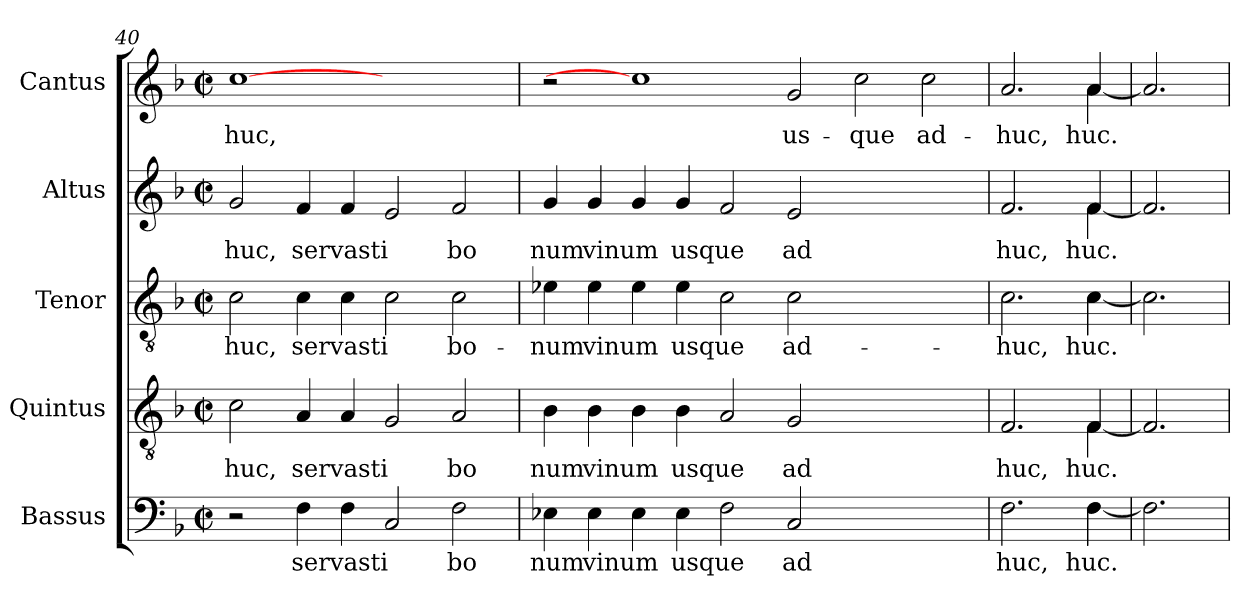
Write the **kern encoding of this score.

**kern	**text	**kern	**text	**kern	**text	**kern	**text	**kern	**text
*part5	*part5	*part4	*part4	*part3	*part3	*part2	*part2	*part1	*part1
*staff5	*staff5	*staff4	*staff4	*staff3	*staff3	*staff2	*staff2	*staff1	*staff1
*I"Bassus	*	*I"Quintus	*	*I"Tenor	*	*I"Altus	*	*I"Cantus	*
*clefF4	*	*clefGv2	*	*clefGv2	*	*clefG2	*	*clefG2	*
*k[b-]	*	*k[b-]	*	*k[b-]	*	*k[b-]	*	*k[b-]	*
*F:	*	*F:	*	*F:	*	*F:	*	*F:	*
*M2/2	*	*M2/2	*	*M2/2	*	*M2/2	*	*M2/2	*
*met(c|)	*	*met(c|)	*	*met(c|)	*	*met(c|)	*	*met(c|)	*
=40	=40	=40	=40	=40	=40	=40	=40	=40	=40
!	!	!	!LO:LY:b:cj	!	!LO:LY:b:cj	!	!LO:LY:b:cj	!	!LO:LY:b:cj
2r	.	2c\	huc,	2c\	-huc,	2g/	huc,	[1cc	-huc,
!	!LO:LY:b	!	!LO:LY:b	!	!LO:LY:b	!	!LO:LY:b	!	!
4F\	servasti	4A/	servasti	4c\	servasti	4f/	servasti	.	.
4F\	.	4A/	.	4c\	.	4f/	.	.	.
2C/	.	2G/	.	2c\	.	2e/	.	1ryy	.
!	!LO:LY:b:cj	!	!LO:LY:b:cj	!	!LO:LY:b:cj	!	!LO:LY:b:cj	!	!
2F\	bo	2A/	bo	2c\	bo-	2f/	bo	.	.
=41	=41	=41	=41	=41	=41	=41	=41	=41	=41
!	!LO:LY:b:cj	!	!LO:LY:b:cj	!	!LO:LY:b:cj	!	!LO:LY:b:cj	!	!
4E-X\	num	4B-\	num	4e-X\	-num	4g/	num	2r	.
!	!LO:LY:b	!	!LO:LY:b	!	!LO:LY:b	!	!LO:LY:b	!	!
4E-\	vinum	4B-\	vinum	4e-\	vinum	4g/	vinum	.	.
4E-\	.	4B-\	.	4e-\	.	4g/	.	1cc]	.
!	!LO:LY:b	!	!LO:LY:b	!	!LO:LY:b	!	!LO:LY:b	!	!
4E-\	usque	4B-\	usque	4e-\	usque	4g/	usque	.	.
2F\	.	2A/	.	2c\	.	2f/	.	.	.
!	!LO:LY:b:cj	!	!LO:LY:b:cj	!	!LO:LY:b:cj	!	!LO:LY:b:cj	!	!LO:LY:b:cj
2C/	ad	2G/	ad	2c\	ad-	2e/	ad	2g/	us-
!	!	!	!	!	!	!	!	!	!LO:LY:b:cj
1ryy	.	1ryy	.	1ryy	.	1ryy	.	2cc\	-que
!	!	!	!	!	!	!	!	!	!LO:LY:b:cj
.	.	.	.	.	.	.	.	2cc\	ad-
=42	=42	=42	=42	=42	=42	=42	=42	=42	=42
!	!LO:LY:b:cj	!	!LO:LY:b:cj	!	!LO:LY:b:cj	!	!LO:LY:b:cj	!	!LO:LY:b:cj
*^	*	*^	*	*^	*	*^	*	*^	*
2.F\	2.ryy	huc,	2.F/	2.ryy	huc,	2.c\	2.ryy	-huc,	2.f/	2.ryy	huc,	2.a/	2.ryy	-huc,
!	!	!LO:LY:b:cj	!	!	!	!	!	!	!	!	!	!	!	!
!	!	!LO:LY:b	!	!	!LO:LY:b:cj	!	!	!	!	!	!	!	!	!
!	!	!	!	!	!LO:LY:b	!	!	!LO:LY:b:cj	!	!	!	!	!	!
!	!	!	!	!	!	!	!	!LO:LY:b	!	!	!LO:LY:b:cj	!	!	!
!	!	!	!	!	!	!	!	!	!	!	!LO:LY:b	!	!	!LO:LY:b:cj
!	!	!	!	!	!	!	!	!	!	!	!	!	!	!LO:LY:b
4F\	[4F	huc.	4F/	[4F	huc.	4c\	[4c	-huc.	4f/	[4f	huc.	4a/	[4a	-huc.
*v	*v	*	*	*	*	*v	*v	*	*v	*v	*	*v	*v	*
*	*	*v	*v	*	*	*	*	*	*	*
=43	=43	=43	=43	=43	=43	=43	=43	=43	=43
2.F]	.	2.F]	.	2.c]	.	2.f]	.	2.a]	.
=	=	=	=	=	=	=	=	=	=
*-	*-	*-	*-	*-	*-	*-	*-	*-	*-
